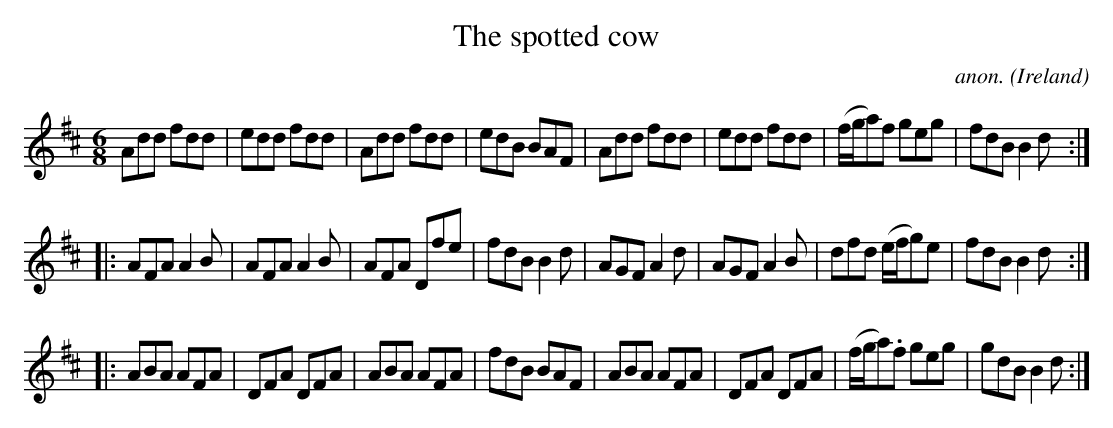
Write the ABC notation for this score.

X:1
T:The spotted cow
C:anon.
O:Ireland
M:6/8
L:1/8
K:D
Add fdd|edd fdd|Add fdd|edB BAF|Add fdd|edd fdd|(f/g/a)f geg|fdB B2d:|
|:AFA A2B|AFA A2B|AFA Dfe|fdB B2d|AGF A2d|AGF A2B|dfd (e/f/g)e|fdB B2d:|
|:ABA AFA|DFA DFA|ABA AFA|fdB BAF|ABA AFA|DFA DFA|(f/g/a).f geg|gdB B2d:|
W:
W:
